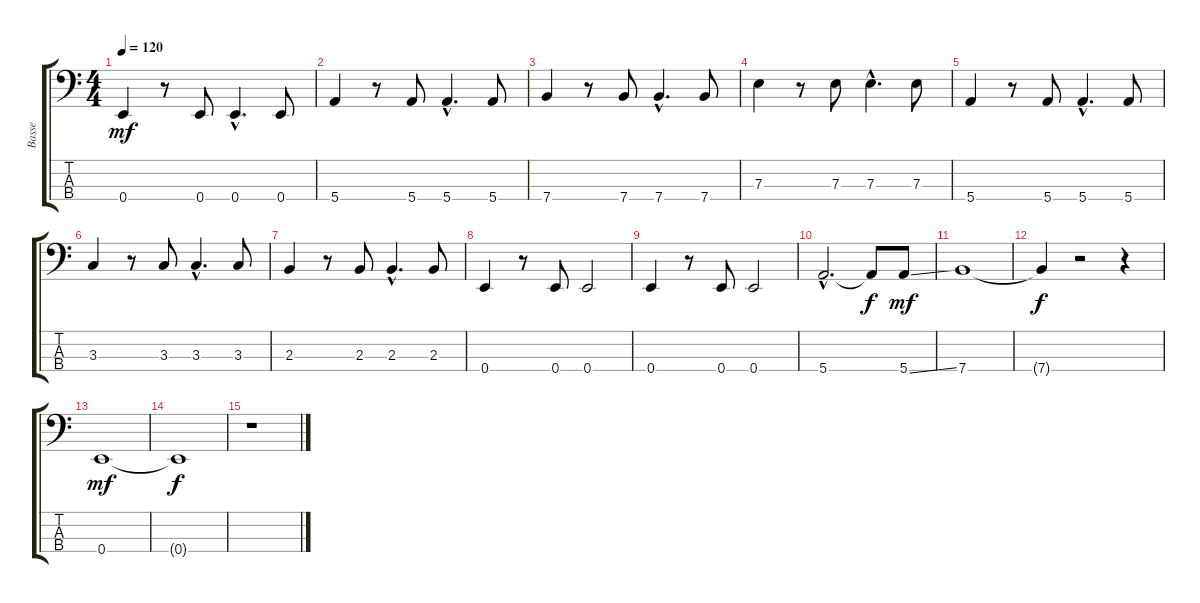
\track ("Basse" "Basse") {instrument electricbassfinger}
\staff {score tabs}
\tuning (G2 D2 A1 E1) {hide}
\ts (4 4)
\tempo 120
\clef f4
\ks c
0.4.4{dy mf} r.8 0.4.8 0.4{hac}.4{d} 0.4.8 |
5.4.4 r.8 5.4.8 5.4{hac}.4{d} 5.4.8 |
7.4.4 r.8 7.4.8 7.4{hac}.4{d} 7.4.8 |
7.3.4 r.8 7.3.8 7.3{hac}.4{d} 7.3.8 |
5.4.4 r.8 5.4.8 5.4{hac}.4{d} 5.4.8 |
3.3.4 r.8 3.3.8 3.3{hac}.4{d} 3.3.8 |
2.3.4 r.8 2.3.8 2.3{hac}.4{d} 2.3.8 |
0.4.4 r.8 0.4.8 0.4.2 |
0.4.4 r.8 0.4.8 0.4.2 |
5.4{hac}.2{d} 5.4{t}.8{dy f} 5.4{ss}.8{dy mf} |
7.4.1 |
7.4{t}.4{dy f} r.2 r.4 |
0.4.1{dy mf} |
0.4{t}.1{dy f} |
r.1
